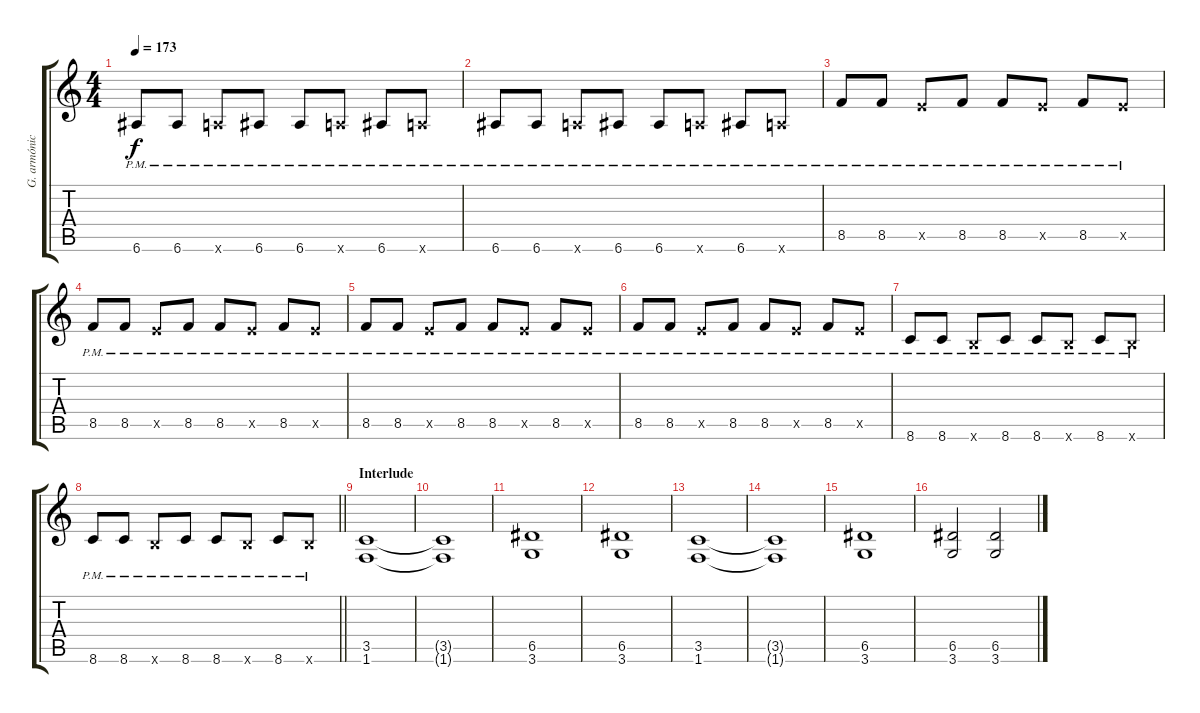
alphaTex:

\track ("G. armónica" "G. armónic") {instrument distortionguitar}
\staff {score tabs}
\tuning (E4 B3 G3 D3 A2 E2) {hide}
\ts (4 4)
\tempo 173
\clef g2
\ks c
6.6{pm}.8{dy f} 6.6{pm}.8 5.6{pm x}.8 6.6{pm}.8 6.6{pm}.8 5.6{pm x}.8 6.6{pm}.8 5.6{pm x}.8 |
6.6{pm}.8 6.6{pm}.8 5.6{pm x}.8 6.6{pm}.8 6.6{pm}.8 5.6{pm x}.8 6.6{pm}.8 5.6{pm x}.8 |
8.5{pm}.8 8.5{pm}.8 7.5{pm x}.8 8.5{pm}.8 8.5{pm}.8 7.5{pm x}.8 8.5{pm}.8 7.5{pm x}.8 |
8.5{pm}.8 8.5{pm}.8 7.5{pm x}.8 8.5{pm}.8 8.5{pm}.8 7.5{pm x}.8 8.5{pm}.8 7.5{pm x}.8 |
8.5{pm}.8 8.5{pm}.8 7.5{pm x}.8 8.5{pm}.8 8.5{pm}.8 7.5{pm x}.8 8.5{pm}.8 7.5{pm x}.8 |
8.5{pm}.8 8.5{pm}.8 7.5{pm x}.8 8.5{pm}.8 8.5{pm}.8 7.5{pm x}.8 8.5{pm}.8 7.5{pm x}.8 |
8.6{pm}.8 8.6{pm}.8 7.6{pm x}.8 8.6{pm}.8 8.6{pm}.8 7.6{pm x}.8 8.6{pm}.8 7.6{pm x}.8 |
\barLineRight lightlight
8.6{pm}.8 8.6{pm}.8 7.6{pm x}.8 8.6{pm}.8 8.6{pm}.8 7.6{pm x}.8 8.6{pm}.8 7.6{pm x}.8 |
\section ("" "Interlude")
(3.5 1.6).1 |
(3.5{t} 1.6{t}).1 |
(6.5 3.6).1 |
(6.5 3.6).1 |
(3.5 1.6).1 |
(3.5{t} 1.6{t}).1 |
(6.5 3.6).1 |
(6.5 3.6).2 (6.5 3.6).2
